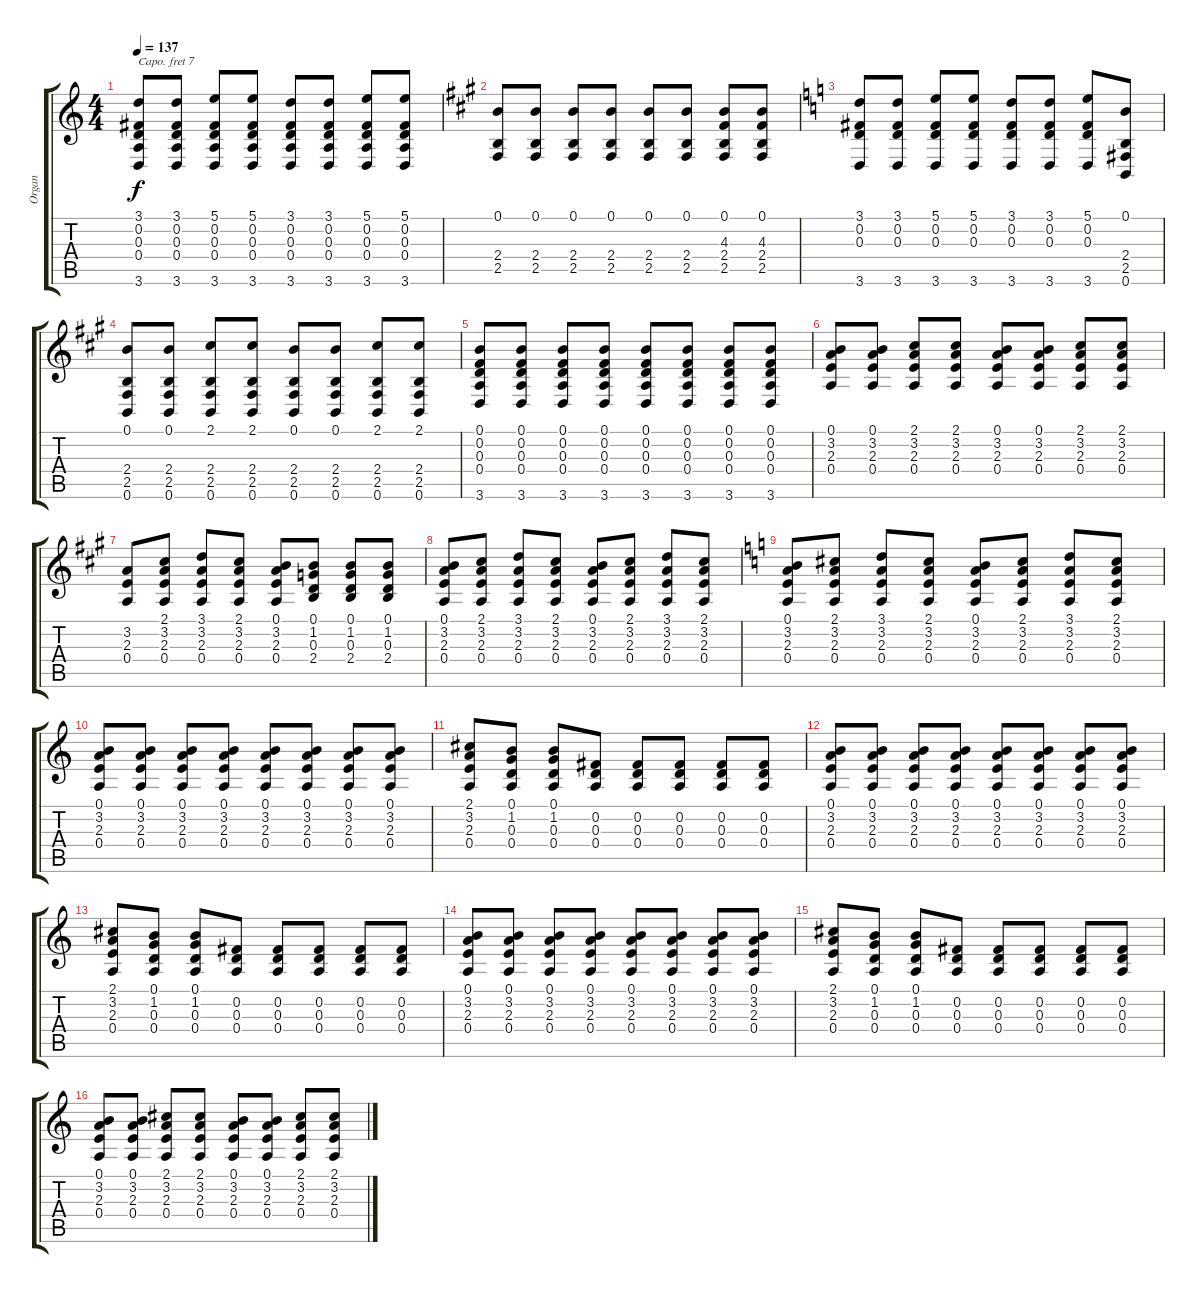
\track ("Organ" "Organ") {instrument drawbarorgan}
\staff {score tabs}
\capo 7
\tuning (E4 B3 G3 D3 A2 E2) {hide}
\ts (4 4)
\tempo 137
\clef g2
\ks c
(3.1 0.2 0.3 0.4 3.6).8{dy f} (3.1 0.2 0.3 0.4 3.6).8 (5.1 0.2 0.3 0.4 3.6).8 (5.1 0.2 0.3 0.4 3.6).8 (3.1 0.2 0.3 0.4 3.6).8 (3.1 0.2 0.3 0.4 3.6).8 (5.1 0.2 0.3 0.4 3.6).8 (5.1 0.2 0.3 0.4 3.6).8 |
\ks a
(0.1 2.4 2.5).8 (0.1 2.4 2.5).8 (0.1 2.4 2.5).8 (0.1 2.4 2.5).8 (0.1 2.4 2.5).8 (0.1 2.4 2.5).8 (0.1 4.3 2.4 2.5).8 (0.1 4.3 2.4 2.5).8 |
\ks c
(3.1 0.2 0.3 3.6).8 (3.1 0.2 0.3 3.6).8 (5.1 0.2 0.3 3.6).8 (5.1 0.2 0.3 3.6).8 (3.1 0.2 0.3 3.6).8 (3.1 0.2 0.3 3.6).8 (5.1 0.2 0.3 3.6).8 (0.1 2.4 2.5 0.6).8 |
\ks a
(0.1 2.4 2.5 0.6).8 (0.1 2.4 2.5 0.6).8 (2.1 2.4 2.5 0.6).8 (2.1 2.4 2.5 0.6).8 (0.1 2.4 2.5 0.6).8 (0.1 2.4 2.5 0.6).8 (2.1 2.4 2.5 0.6).8 (2.1 2.4 2.5 0.6).8 |
(0.1 0.2 0.3 0.4 3.6).8 (0.1 0.2 0.3 0.4 3.6).8 (0.1 0.2 0.3 0.4 3.6).8 (0.1 0.2 0.3 0.4 3.6).8 (0.1 0.2 0.3 0.4 3.6).8 (0.1 0.2 0.3 0.4 3.6).8 (0.1 0.2 0.3 0.4 3.6).8 (0.1 0.2 0.3 0.4 3.6).8 |
(0.1 3.2 2.3 0.4).8 (0.1 3.2 2.3 0.4).8 (2.1 3.2 2.3 0.4).8 (2.1 3.2 2.3 0.4).8 (0.1 3.2 2.3 0.4).8 (0.1 3.2 2.3 0.4).8 (2.1 3.2 2.3 0.4).8 (2.1 3.2 2.3 0.4).8 |
(3.2 2.3 0.4).8 (2.1 3.2 2.3 0.4).8 (3.1 3.2 2.3 0.4).8 (2.1 3.2 2.3 0.4).8 (0.1 3.2 2.3 0.4).8 (0.1 1.2 0.3 2.4).8 (0.1 1.2 0.3 2.4).8 (0.1 1.2 0.3 2.4).8 |
(0.1 3.2 2.3 0.4).8 (2.1 3.2 2.3 0.4).8 (3.1 3.2 2.3 0.4).8 (2.1 3.2 2.3 0.4).8 (0.1 3.2 2.3 0.4).8 (2.1 3.2 2.3 0.4).8 (3.1 3.2 2.3 0.4).8 (2.1 3.2 2.3 0.4).8 |
\ks c
(0.1 3.2 2.3 0.4).8 (2.1 3.2 2.3 0.4).8 (3.1 3.2 2.3 0.4).8 (2.1 3.2 2.3 0.4).8 (0.1 3.2 2.3 0.4).8 (2.1 3.2 2.3 0.4).8 (3.1 3.2 2.3 0.4).8 (2.1 3.2 2.3 0.4).8 |
(0.1 3.2 2.3 0.4).8 (0.1 3.2 2.3 0.4).8 (0.1 3.2 2.3 0.4).8 (0.1 3.2 2.3 0.4).8 (0.1 3.2 2.3 0.4).8 (0.1 3.2 2.3 0.4).8 (0.1 3.2 2.3 0.4).8 (0.1 3.2 2.3 0.4).8 |
(2.1 3.2 2.3 0.4).8 (0.1 1.2 0.3 0.4).8 (0.1 1.2 0.3 0.4).8 (0.2 0.3 0.4).8 (0.2 0.3 0.4).8 (0.2 0.3 0.4).8 (0.2 0.3 0.4).8 (0.2 0.3 0.4).8 |
(0.1 3.2 2.3 0.4).8 (0.1 3.2 2.3 0.4).8 (0.1 3.2 2.3 0.4).8 (0.1 3.2 2.3 0.4).8 (0.1 3.2 2.3 0.4).8 (0.1 3.2 2.3 0.4).8 (0.1 3.2 2.3 0.4).8 (0.1 3.2 2.3 0.4).8 |
(2.1 3.2 2.3 0.4).8 (0.1 1.2 0.3 0.4).8 (0.1 1.2 0.3 0.4).8 (0.2 0.3 0.4).8 (0.2 0.3 0.4).8 (0.2 0.3 0.4).8 (0.2 0.3 0.4).8 (0.2 0.3 0.4).8 |
(0.1 3.2 2.3 0.4).8 (0.1 3.2 2.3 0.4).8 (0.1 3.2 2.3 0.4).8 (0.1 3.2 2.3 0.4).8 (0.1 3.2 2.3 0.4).8 (0.1 3.2 2.3 0.4).8 (0.1 3.2 2.3 0.4).8 (0.1 3.2 2.3 0.4).8 |
(2.1 3.2 2.3 0.4).8 (0.1 1.2 0.3 0.4).8 (0.1 1.2 0.3 0.4).8 (0.2 0.3 0.4).8 (0.2 0.3 0.4).8 (0.2 0.3 0.4).8 (0.2 0.3 0.4).8 (0.2 0.3 0.4).8 |
(0.1 3.2 2.3 0.4).8 (0.1 3.2 2.3 0.4).8 (2.1 3.2 2.3 0.4).8 (2.1 3.2 2.3 0.4).8 (0.1 3.2 2.3 0.4).8 (0.1 3.2 2.3 0.4).8 (2.1 3.2 2.3 0.4).8 (2.1 3.2 2.3 0.4).8
